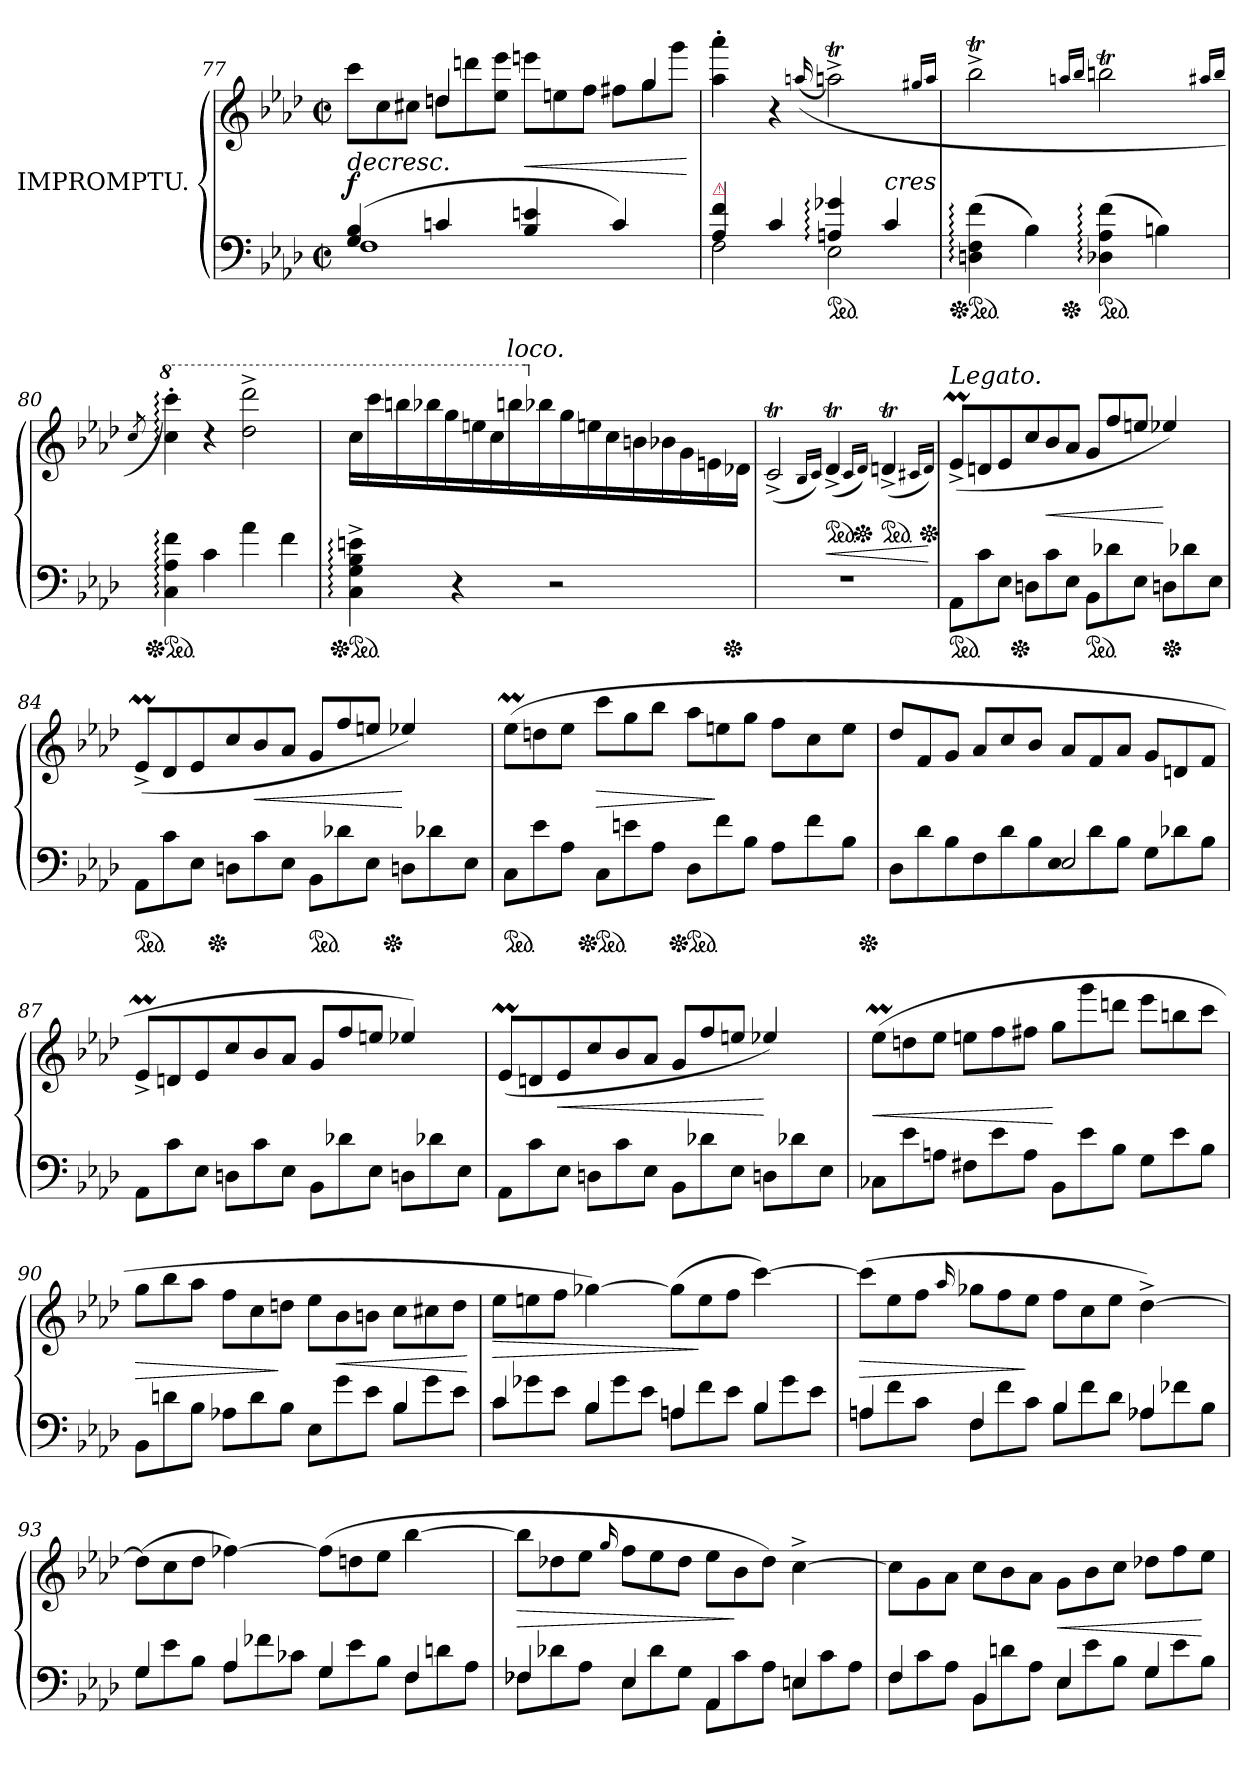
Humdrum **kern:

**kern	**kern	**dynam
*part1	*part1	*part1
*staff2	*staff1	*staff1/2
*I"IMPROMPTU.	*	*
*clefF4	*clefG2	*
*k[b-e-a-d-]	*k[b-e-a-d-]	*
*A-:	*A-:	*
*M4/4	*M4/4	*
*met(c|)	*met(c|)	*
=77	=77	=77
*^	*	*
*	*	*Xtuplet	*
*	*	*^	*
(>4G/ 4B-/	1F	12ccc\L	4ryy	f>
.	.	12cc	.	.
.	.	12cc#XJ	.	.
4cn/	.	12ddn\L	4ddn/	.
.	.	12dddn	.	.
.	.	12ee- 12eee-J	.	.
4B-/ 4en/	.	12eeen\L	4ryy	<
.	.	12een	.	.
.	.	12ffJ	.	.
4c/)	.	12ff#X\L	12ryy	.
.	.	12gg	6gg/	.
.	.	12gggJ	.	.
*v	*v	*	*	*
*	*v	*v	*
.	.	[
=78	=78	=78
*^	*	*
!LO:TX:a:color=crimson:t=⚠	!	!	!
*	*	*^	*
4A-/ 4f/	2F\	4aa-'> 4aaa-'>	2.ryy	.
4c/	.	4r	.	.
.	.	(<(>16qqaan/	.	.
!LO:TX:a:color=crimson:t=⚠	!	!	!	!
*ped	*	*	*	*
4An:/ 4g-X:/	2E-\	2aant^<\)	.	.
!	!	!	!LO:TX:c:i:t=cres	!
4c/	.	.	4ryy	.
*v	*v	*	*	*
.	16qqgg#X/LL	.	.
.	16qqaa/JJ	.	.
=79	=79	=79	=79
*Xped	*	*	*
*ped	*	*	*
(>4Dn:\ 4F:\ 4f:\	2bb-T^<\	4.ryy	.
4B-\)	.	.	.
*Xped	*	*	*
.	.	2ryy	.
.	16qqaan/LL	.	.
.	16qqbb-/JJ	.	.
*ped	*	*	*
(>4D-X:\ 4A-:\ 4f:\	2bbnt\	.	.
4Bn\)	.	.	.
.	.	8ryy	.
.	16qqaa#X/LL	.	.
.	16qqbb/JJ	.	.
*	*v	*v	*
=80	=80	=80
.	8qcc/	.
*	*8va	*
*Xped	*	*
*ped	*	*
4C:\ 4A-:\ 4f:\	4ccc:'>\ 4cccc:'>\)	.
4c\	4rccc	.
4a-\	2ddd-^<\ 2dddd-^<\	.
4f\	.	.
=81	=81	=81
*Xped	*	*
*ped	*	*
4C:^>\ 4G:^>\ 4B-:^>\ 4en:^>\	17ccc\LL	.
.	17cccc	.
.	17bbbn	.
.	17bbb-X	.
.	17ggg	.
4r	.	.
.	17eeen	.
.	17ccc	.
!	!LO:TX:a:i:t=loco.	!
.	17bbbn	.
*	*X8va	*
.	17bb-X	.
2r	.	.
.	17gg	.
.	17een	.
.	17cc	.
.	17bn	.
.	17b-X	.
.	17g	.
.	17en	.
*Xped	*	*
.	17d-XJJ	.
=82	=82	=82
!	!LO:TX:a:color=crimson:t=⚠	!
*	*^	*
1r	(<2ct^>/	2ryy	.
.	16qqB-/LL	.	.
.	16qqc/JJ)	.	.
*	*ped	*	*
.	(<4d-T^>/	8ryy	<
*	*Xped	*	*
.	.	4.ryy	.
.	16qqc/LL	.	.
.	16qqd-/JJ)	.	.
*	*ped	*	*
.	(<4dnt^>/	.	.
.	16qqc#X/LL	.	.
.	16qqd/JJ)	.	.
.	.	.	[
*	*Xped	*	*
=83	=83	=83	=83
*Xtuplet	*	*	*
!	!LO:TX:a:i:t=Legato.	!	!
*ped	*	*	*
12AA-\L	(>12e-M^</L	6ryy	.
12c	12dn	.	.
12E-J	12e-	24ryy	.
*Xped	*	*	*
.	.	3%2ryy	.
12Dn\L	12cc	.	.
12c	12b-	.	<
12E-J	12a-J	.	.
*ped	*	*	*
12BB-\L	12g/L	.	.
12d-X	12ff/	.	.
12E-J	12een/J	.	.
*Xped	*	*	*
12Dn\L	4ee-X/)	.	[
12d-X	.	.	.
.	.	12.ryy	.
12E-J	.	.	.
*	*v	*v	*
=84	=84	=84
*ped	*	*
*	*^	*
*	*	*^	*
12AA-\L	(>12e-M^</L	6ryy	3%2ryy	.
12c	12d-	.	.	.
12E-J	12e-	24ryy	.	.
*Xped	*	*	*	*
.	.	3%2ryy	.	.
12Dn\L	12cc\	.	.	.
12c	12b-	.	.	<
12E-J	12a-J	.	.	.
*ped	*	*	*	*
12BB-\L	12g/L	.	.	.
12d-X	12ff/	.	.	.
12E-J	12een/J	.	24ryy	.
*Xped	*	*	*	*
.	.	.	6..ryy	.
12Dn\L	4ee-X/)	.	.	[
12d-X	.	.	.	.
.	.	12.ryy	.	.
12E-J	.	.	.	.
=85	=85	=85	=85	=85
*ped	*	*	*	*
12C\L	(>12ee-M\L	6ryy	3ryy	.
12e-	12ddn	.	.	.
12A-J	12ee-J	24ryy	.	.
*Xped	*	*	*	*
.	.	3%2ryy	.	.
*ped	*	*	*	*
12C\L	12ccc\L	.	.	>
12en	12gg	.	12.ryy	.
12A-J	12bb-J	.	.	.
*Xped	*	*	*	*
.	.	.	3ryy	.
*ped	*	*	*	*
12D-\L	12aa-\L	.	.	.
12f	12een	.	.	]
12B-J	12ggJ	.	.	.
12A-\L	12ff\L	.	.	.
.	.	.	6ryy	.
12f	12cc	.	.	.
.	.	12.ryy	.	.
12B-J	12eeJ	.	.	.
.	.	.	24ryy	.
*Xped	*	*	*	*
*	*v	*v	*v	*
=86	=86	=86
*^	*	*
2ryy	12D-\L	12dd-/L	.
.	12d-	12f	.
.	12B-J	12gJ	.
.	12F\L	12a-/L	.
.	12d-	12cc	.
.	12B-J	12b-J	.
!	!LO:N:vis=2	!	!
2E-/	12E-\	12a-/L	.
.	12d-	12f	.
.	12B-J	12a-J	.
.	12G\L	12g/L	.
.	12d-X	12dn	.
.	12B-J	12fJ	.
*v	*v	*	*
=87	=87	=87
12AA-\L	12e-M^</L	.
12c	12dn	.
12E-J	12e-	.
12Dn\L	12cc\	.
12c	12b-	.
12E-J	12a-J	.
12BB-\L	12g/L	.
12d-X	12ff/	.
12E-J	12een/J	.
12Dn\L	4ee-X/)	.
12d-X	.	.
12E-J	.	.
=88	=88	=88
12AA-\L	(>12e-M/L	.
12c	12dn	.
12E-J	12e-	<
12Dn\L	12cc\	.
12c	12b-	.
12E-J	12a-J	.
12BB-\L	12g/L	.
12d-X	12ff/	.
12E-J	12een/J	.
12Dn\L	4ee-X/)	[
12d-X	.	.
12E-J	.	.
=89	=89	=89
12C-X\L	(>12ee-M\L	<
12e-	12ddn	.
12AnJ	12ee-J	.
12F#X\L	12een\L	.
12e-	12ff	.
12AJ	12ff#XJ	.
12BB-\L	12gg\L	[
12e-	12ggg	.
12B-J	12dddnJ	.
12G\L	12eee-\L	.
12e-	12bbn	.
12B-J	12cccJ	.
=90	=90	=90
*^	*	*
2.ryy	12BB-\L	12gg\L	>
.	12dn	12bb-	.
.	12B-J	12aa-J	.
.	12A-X\L	12ff\L	.
.	12d	12cc	.
.	12B-J	12ddnJ	]
.	12E-\L	12ee-\L	.
.	12g	12b-	<
.	12e-J	12bnJ	.
4B-/	12B-\L	12cc\L	.
.	12g	12cc#X	.
.	12e-J	12ddJ	.
*v	*v	*	*
.	.	[
=91	=91	=91
*^	*	*
4c/	12c\L	12ee-\L	>
.	12g-X	12een	.
.	12e-J	12ffJ	.
4B-/	12B-\L	[4gg-X\)	.
.	12g-	.	.
.	12e-J	.	.
4An	12An\L	(>12gg-\L]	.
.	12f	12ee	]
.	12e-J	12ffJ	.
4B-/	12B-\L	[4ccc\)	.
.	12g-	.	.
.	12e-J	.	.
=92	=92	=92	=92
4An	12An\L	(>12ccc\L]	>
.	12f	12ee-	.
.	12cJ	12ffJ	.
.	.	16qqaa-/	.
4F	12F\L	12gg-X\L	.
.	12f	12ff	.
.	12cJ	12ee-J	]
4B-	12B-\L	12ff\L	.
.	12f	12cc	.
.	12d-J	12ee-J	.
4A-X	12A-X\L	[4dd-^<\)	.
.	12f-X	.	.
.	12B-J	.	.
=93	=93	=93	=93
4G/	12G\L	(>12dd-\L]	.
.	12e-	12cc	.
.	12B-J	12dd-J	.
4A-/	12A-\L	[4ff-X\)	.
.	12f-X	.	.
.	12c-XJ	.	.
4G/	12G\L	(>12ff-\L]	.
.	12e-	12ddn	.
.	12B-J	12ee-J	.
4F/	12F\L	[4bb-\	.
.	12dn	.	.
.	12A-J	.	.
=94	=94	=94	=94
4F-X/	12F-X\L	12bb-\L]	>
.	12d-X	12dd-X	.
.	12A-J	12ee-J	.
.	.	16qqgg/	.
4E-/	12E-\L	12ff\L	.
.	12d-	12ee-	.
.	12GJ	12dd-J	.
4AA-/	12AA-\L	12ee-\L	.
.	12c	12b-	]
.	12A-J	12dd-J)	.
4En/	12En\L	[4cc^<\	.
.	12c	.	.
.	12A-J	.	.
=95	=95	=95	=95
4F/	12F\L	12cc\L]	.
.	12c	12g	.
.	12A-J	12a-J	.
4BB-/	12BB-\L	12cc\L	.
.	12dn	12b-	.
.	12A-J	12a-J	.
4E-/	12E-\L	12g\L	<
.	12e-	12b-	.
.	12B-J	12ccJ	.
4G/	12G\L	12dd-X\L	.
.	12e-	12ff	.
.	12B-J	12ee-J	[
*v	*v	*	*
=	=	=
*-	*-	*-
